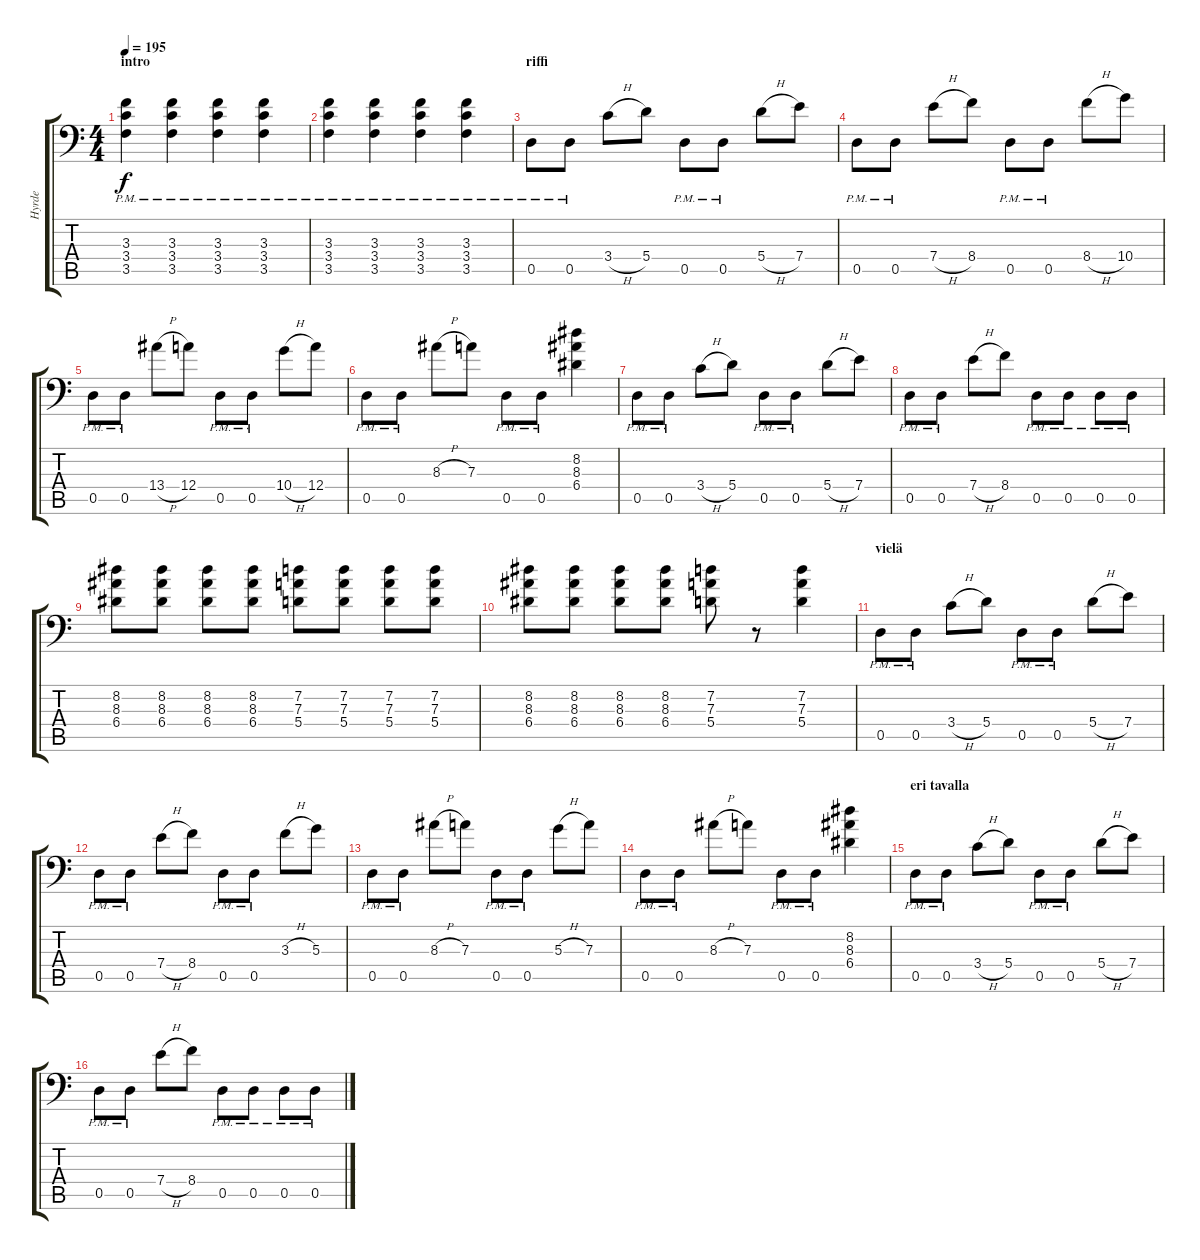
\track ("Hyrde" "Hyrde") {instrument distortionguitar}
\staff {score tabs}
\tuning (B3 G3 D3 A2 D2 A1) {hide}
\ts (4 4)
\section ("" "intro")
\tempo 195
\clef f4
\ks c
(3.3{pm} 3.4{pm} 3.5{pm}).4{dy f instrument distortionguitar} (3.3{pm} 3.4{pm} 3.5{pm}).4 (3.3{pm} 3.4{pm} 3.5{pm}).4 (3.3{pm} 3.4{pm} 3.5{pm}).4 |
(3.3{pm} 3.4{pm} 3.5{pm}).4 (3.3{pm} 3.4{pm} 3.5{pm}).4 (3.3{pm} 3.4{pm} 3.5{pm}).4 (3.3{pm} 3.4{pm} 3.5{pm}).4 |
\section ("" "riffi")
0.5{pm}.8 0.5{pm}.8 3.4{h}.8 5.4.8 0.5{pm}.8 0.5{pm}.8 5.4{h}.8 7.4.8 |
0.5{pm}.8 0.5{pm}.8 7.4{h}.8 8.4.8 0.5{pm}.8 0.5{pm}.8 8.4{h}.8 10.4.8 |
0.5{pm}.8 0.5{pm}.8 13.4{h}.8 12.4.8 0.5{pm}.8 0.5{pm}.8 10.4{h}.8 12.4.8 |
0.5{pm}.8 0.5{pm}.8 8.3{h}.8 7.3.8 0.5{pm}.8 0.5{pm}.8 (8.2 8.3 6.4).4 |
0.5{pm}.8 0.5{pm}.8 3.4{h}.8 5.4.8 0.5{pm}.8 0.5{pm}.8 5.4{h}.8 7.4.8 |
0.5{pm}.8 0.5{pm}.8 7.4{h}.8 8.4.8 0.5{pm}.8 0.5{pm}.8 0.5{pm}.8 0.5{pm}.8 |
(8.2 8.3 6.4).8 (8.2 8.3 6.4).8 (8.2 8.3 6.4).8 (8.2 8.3 6.4).8 (7.2 7.3 5.4).8 (7.2 7.3 5.4).8 (7.2 7.3 5.4).8 (7.2 7.3 5.4).8 |
(8.2 8.3 6.4).8 (8.2 8.3 6.4).8 (8.2 8.3 6.4).8 (8.2 8.3 6.4).8 (7.2 7.3 5.4).8 r.8 (7.2 7.3 5.4).4 |
\section ("" "vielä")
0.5{pm}.8 0.5{pm}.8 3.4{h}.8 5.4.8 0.5{pm}.8 0.5{pm}.8 5.4{h}.8 7.4.8 |
0.5{pm}.8 0.5{pm}.8 7.4{h}.8 8.4.8 0.5{pm}.8 0.5{pm}.8 3.3{h}.8 5.3.8 |
0.5{pm}.8 0.5{pm}.8 8.3{h}.8 7.3.8 0.5{pm}.8 0.5{pm}.8 5.3{h}.8 7.3.8 |
0.5{pm}.8 0.5{pm}.8 8.3{h}.8 7.3.8 0.5{pm}.8 0.5{pm}.8 (8.2 8.3 6.4).4 |
\section ("" "eri tavalla")
0.5{pm}.8 0.5{pm}.8 3.4{h}.8 5.4.8 0.5{pm}.8 0.5{pm}.8 5.4{h}.8 7.4.8 |
0.5{pm}.8 0.5{pm}.8 7.4{h}.8 8.4.8 0.5{pm}.8 0.5{pm}.8 0.5{pm}.8 0.5{pm}.8
